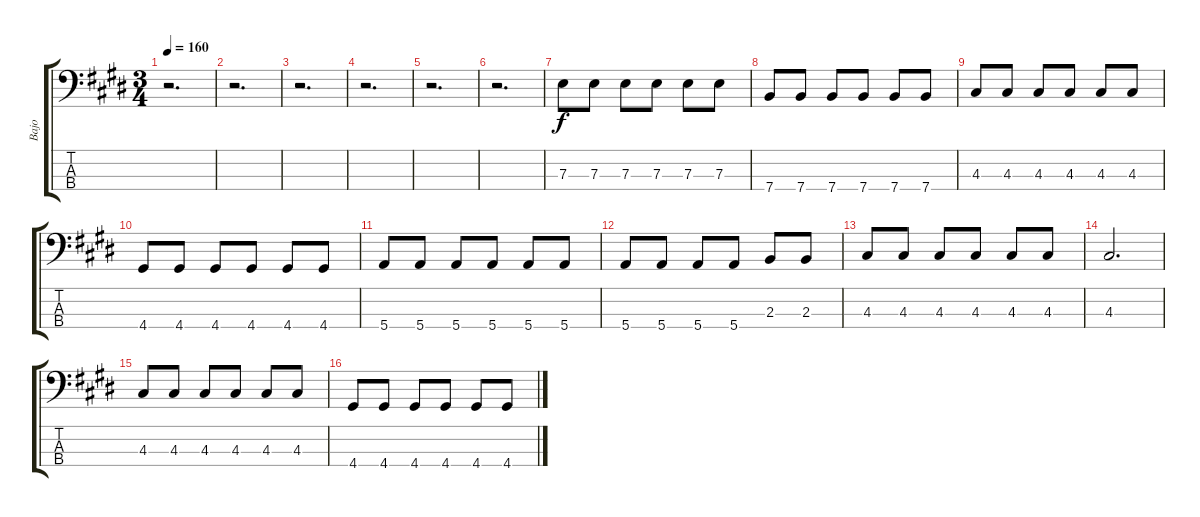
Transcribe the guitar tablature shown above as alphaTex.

\track ("Bajo" "Bajo") {instrument electricbassfinger}
\staff {score tabs}
\tuning (G2 D2 A1 E1) {hide}
\ts (3 4)
\tempo 160
\clef f4
\ks c#minor
r.2{d dy f} |
r.2{d} |
r.2{d} |
r.2{d} |
r.2{d} |
r.2{d} |
7.3.8 7.3.8 7.3.8 7.3.8 7.3.8 7.3.8 |
7.4.8 7.4.8 7.4.8 7.4.8 7.4.8 7.4.8 |
4.3.8 4.3.8 4.3.8 4.3.8 4.3.8 4.3.8 |
4.4.8 4.4.8 4.4.8 4.4.8 4.4.8 4.4.8 |
5.4.8 5.4.8 5.4.8 5.4.8 5.4.8 5.4.8 |
5.4.8 5.4.8 5.4.8 5.4.8 2.3.8 2.3.8 |
4.3.8 4.3.8 4.3.8 4.3.8 4.3.8 4.3.8 |
4.3.2{d} |
4.3.8 4.3.8 4.3.8 4.3.8 4.3.8 4.3.8 |
4.4.8 4.4.8 4.4.8 4.4.8 4.4.8 4.4.8
